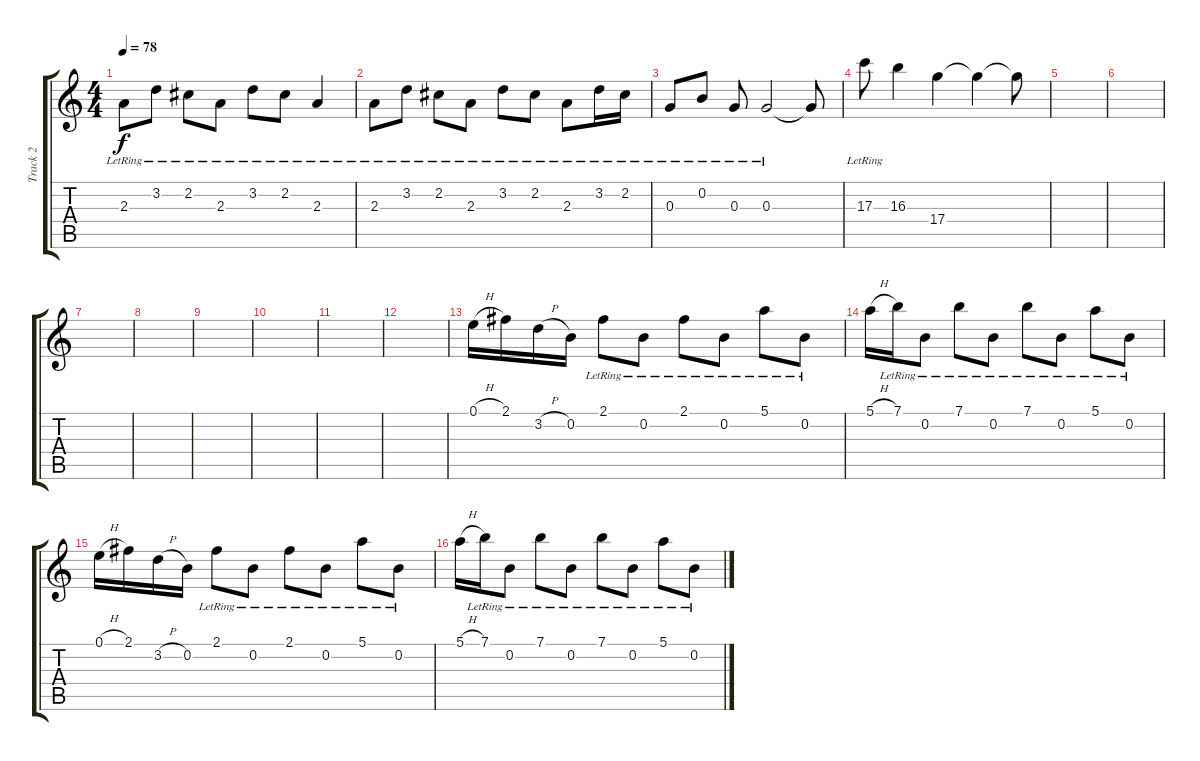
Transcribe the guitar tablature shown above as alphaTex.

\track ("Track 2" "Track 2") {instrument acousticguitarnylon}
\staff {score tabs}
\tuning (E4 B3 G3 D3 A2 E2) {hide}
\ts (4 4)
\tempo 78
\clef g2
\ks c
2.3{lr}.8{dy f volume 11 balance 12 instrument overdrivenguitar} 3.2{lr}.8 2.2{lr}.8 2.3{lr}.8 3.2{lr}.8 2.2{lr}.8 2.3{lr}.4 |
2.3{lr}.8{volume 11 balance 12 instrument overdrivenguitar} 3.2{lr}.8 2.2{lr}.8 2.3{lr}.8 3.2{lr}.8 2.2{lr}.8 2.3{lr}.8 3.2{lr}.16 2.2{lr}.16 |
0.3{lr}.8{volume 11 balance 12 instrument overdrivenguitar} 0.2{lr}.8 0.3{lr}.8 0.3{lr}.2 0.3{t}.8 |
17.3{lr}.8{volume 11 balance 12 instrument overdrivenguitar} 16.3.4 17.4.4 17.4{t}.4 17.4{t}.8 |
|
|
|
|
|
|
|
|
0.1{h}.16{volume 10 balance 12 instrument overdrivenguitar} 2.1.16 3.2{h}.16 0.2.16 2.1{lr}.8 0.2{lr}.8 2.1{lr}.8 0.2{lr}.8 5.1{lr}.8 0.2{lr}.8 |
5.1{h}.16 7.1{lr}.16 0.2{lr}.8 7.1{lr}.8 0.2{lr}.8 7.1{lr}.8 0.2{lr}.8 5.1{lr}.8 0.2{lr}.8 |
0.1{h}.16{volume 10 balance 12 instrument overdrivenguitar} 2.1.16 3.2{h}.16 0.2.16 2.1{lr}.8 0.2{lr}.8 2.1{lr}.8 0.2{lr}.8 5.1{lr}.8 0.2{lr}.8 |
5.1{h}.16 7.1{lr}.16 0.2{lr}.8 7.1{lr}.8 0.2{lr}.8 7.1{lr}.8 0.2{lr}.8 5.1{lr}.8 0.2{lr}.8
